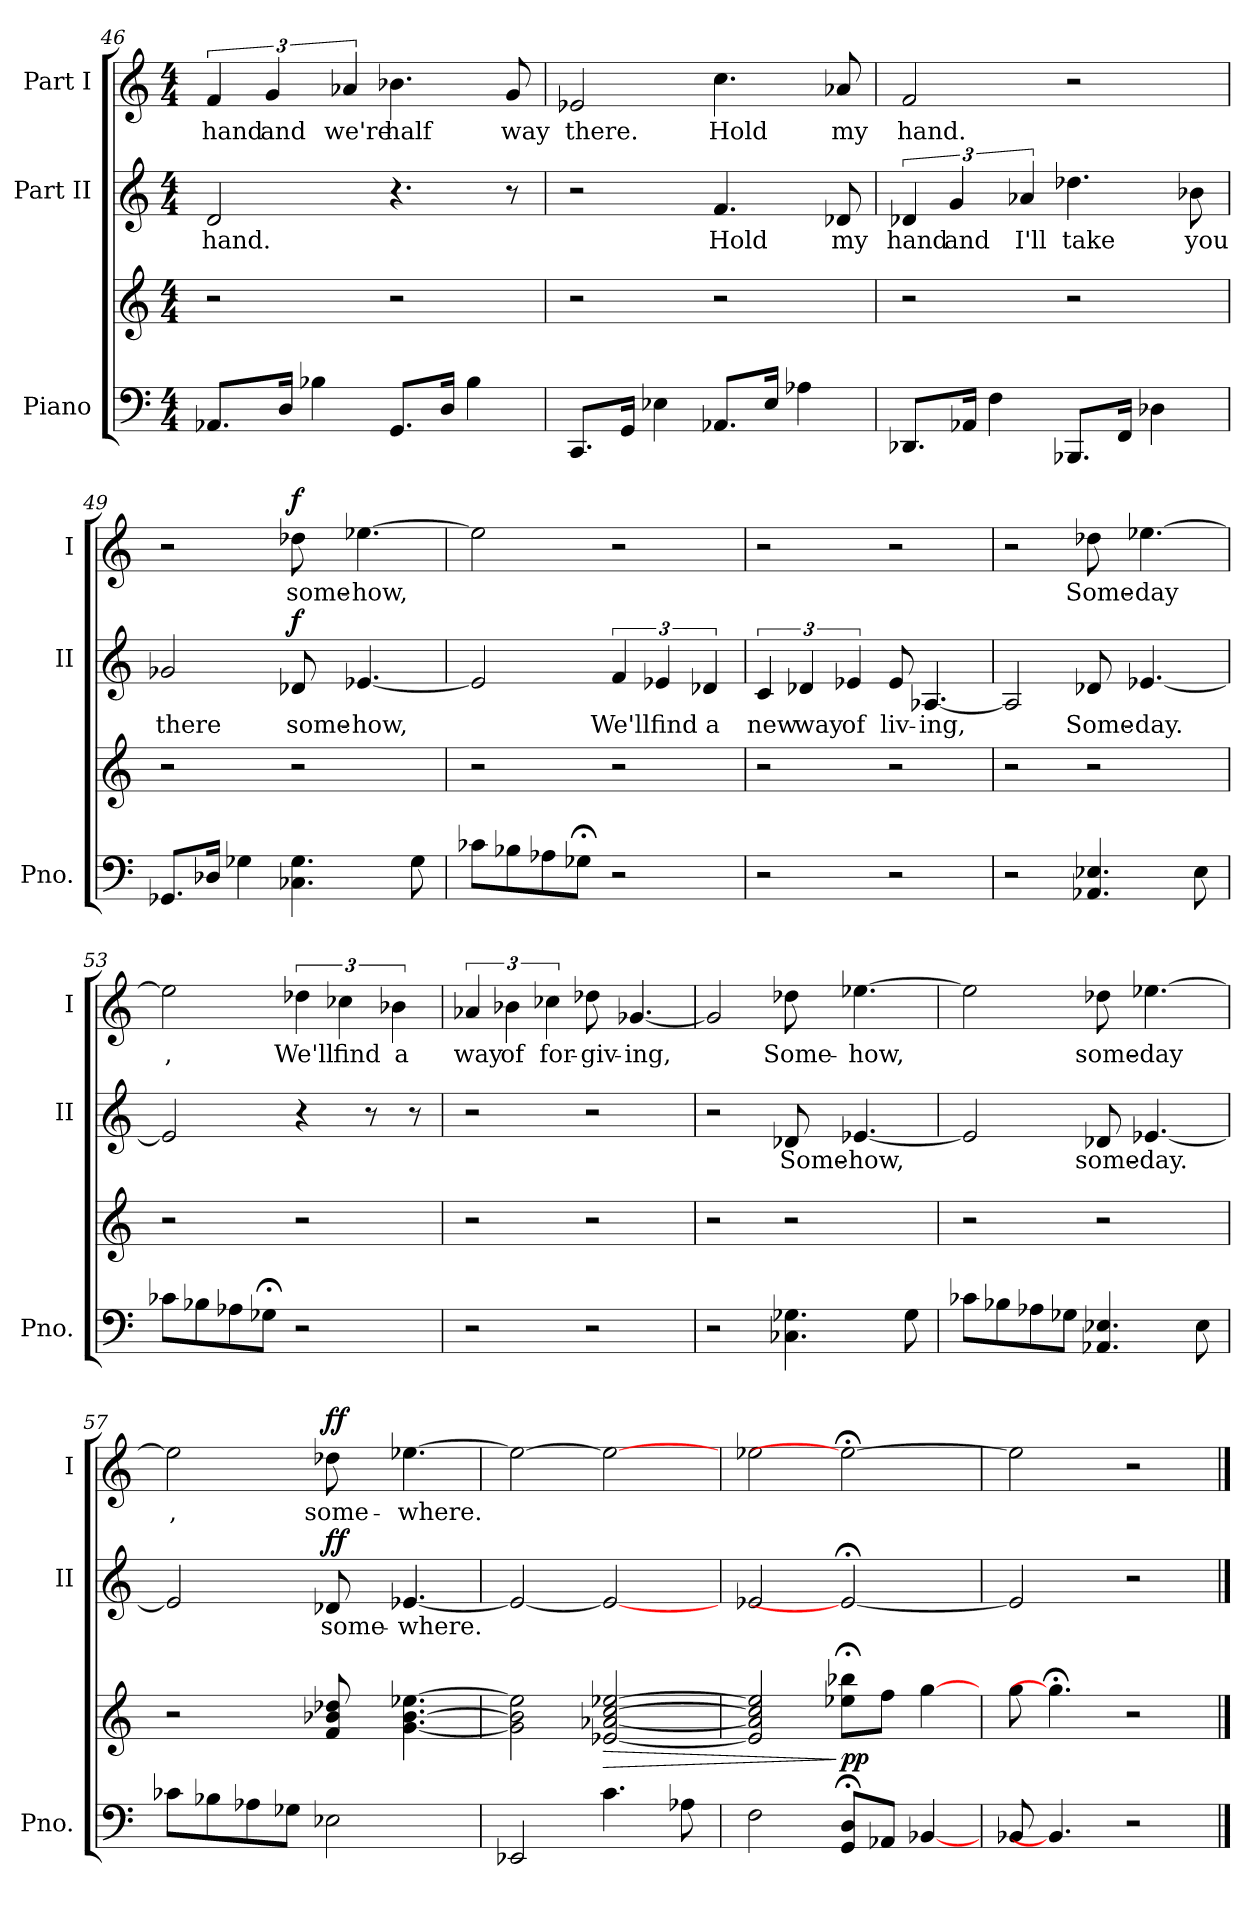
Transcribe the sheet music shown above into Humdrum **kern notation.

**kern	**kern	**dynam	**kern	**text	**dynam	**kern	**text	**dynam
*part3	*part3	*part3	*part2	*part2	*part2	*part1	*part1	*part1
*staff4	*staff3	*staff3/4	*staff2	*staff2	*staff2	*staff1	*staff1	*staff1
*I"Piano	*	*	*I"Part II	*	*	*I"Part I	*	*
*I'Pno.	*	*	*I'II	*	*	*I'I	*	*
*clefF4	*clefG2	*	*clefG2	*	*	*clefG2	*	*
*k[]	*k[]	*	*k[]	*	*	*k[]	*	*
*M4/4	*M4/4	*	*M4/4	*	*	*M4/4	*	*
=46	=46	=46	=46	=46	=46	=46	=46	=46
!	!	!	!	!LO:LY:b	!	!	!LO:LY:b	!
8.AA-X/L	2r	.	2d/	hand.	.	6f/	hand	.
!	!	!	!	!	!	!	!LO:LY:b	!
.	.	.	.	.	.	6g/	and	.
16D/Jk	.	.	.	.	.	.	.	.
4B-X\	.	.	.	.	.	.	.	.
!	!	!	!	!	!	!	!LO:LY:b	!
.	.	.	.	.	.	6a-X/	we're	.
!	!	!	!	!	!	!	!LO:LY:b	!
8.GG/L	2r	.	4.r	.	.	4.b-X\	half	.
16D/Jk	.	.	.	.	.	.	.	.
4B-\	.	.	.	.	.	.	.	.
!	!	!	!	!	!	!	!LO:LY:b	!
.	.	.	8r	.	.	8g/	way	.
=47	=47	=47	=47	=47	=47	=47	=47	=47
!	!	!	!	!	!	!	!LO:LY:b	!
8.CC/L	2r	.	2r	.	.	2e-X/	there.	.
16GG/Jk	.	.	.	.	.	.	.	.
4E-X\	.	.	.	.	.	.	.	.
!	!	!	!	!LO:LY:b	!	!	!LO:LY:b	!
8.AA-X/L	2r	.	4.f/	Hold	.	4.cc\	Hold	.
16E-/Jk	.	.	.	.	.	.	.	.
4A-X\	.	.	.	.	.	.	.	.
!	!	!	!	!LO:LY:b	!	!	!LO:LY:b	!
.	.	.	8d-X/	my	.	8a-X/	my	.
!!LO:LB:g=z
=48	=48	=48	=48	=48	=48	=48	=48	=48
!	!	!	!	!LO:LY:b	!	!	!LO:LY:b	!
8.DD-X/L	2r	.	6d-X/	hand	.	2f/	hand.	.
!	!	!	!	!LO:LY:b	!	!	!	!
.	.	.	6g/	and	.	.	.	.
16AA-X/Jk	.	.	.	.	.	.	.	.
4F\	.	.	.	.	.	.	.	.
!	!	!	!	!LO:LY:b	!	!	!	!
.	.	.	6a-X/	I'll	.	.	.	.
!	!	!	!	!LO:LY:b	!	!	!	!
8.BBB-X/L	2r	.	4.dd-X\	take	.	2r	.	.
16FF/Jk	.	.	.	.	.	.	.	.
4D-X\	.	.	.	.	.	.	.	.
!	!	!	!	!LO:LY:b	!	!	!	!
.	.	.	8b-X\	you	.	.	.	.
=49	=49	=49	=49	=49	=49	=49	=49	=49
!	!	!	!	!LO:LY:b	!	!	!	!
8.GG-X/L	2r	.	2g-X/	there	.	2r	.	.
16D-X/Jk	.	.	.	.	.	.	.	.
4G-X\	.	.	.	.	.	.	.	.
!	!	!	!	!LO:LY:b	!LO:DY:a	!	!LO:LY:b	!LO:DY:a
4.C-X\ 4.G-\	2r	.	8d-X/	some-	f	8dd-X\	some-	f
!	!	!	!	!LO:LY:b	!	!	!LO:LY:b	!
.	.	.	[4.e-X/	-how,	.	[4.ee-X\	-how,	.
8G-\	.	.	.	.	.	.	.	.
=50	=50	=50	=50	=50	=50	=50	=50	=50
8c-X\L	2r	.	2e-/]	.	.	2ee-\]	.	.
8B-X\	.	.	.	.	.	.	.	.
8A-X\	.	.	.	.	.	.	.	.
8G-X;<\J	.	.	.	.	.	.	.	.
!	!	!	!	!LO:LY:b	!	!	!	!
2r	2r	.	6f/	We'll	.	2r	.	.
!	!	!	!	!LO:LY:b	!	!	!	!
.	.	.	6e-X/	find	.	.	.	.
!	!	!	!	!LO:LY:b	!	!	!	!
.	.	.	6d-X/	a	.	.	.	.
!!LO:PB:g=z
=51	=51	=51	=51	=51	=51	=51	=51	=51
!	!	!	!	!LO:LY:b	!	!	!	!
2r	2r	.	6c/	new	.	2r	.	.
!	!	!	!	!LO:LY:b	!	!	!	!
.	.	.	6d-X/	way	.	.	.	.
!	!	!	!	!LO:LY:b	!	!	!	!
.	.	.	6e-X/	of	.	.	.	.
!	!	!	!	!LO:LY:b	!	!	!	!
2r	2r	.	8e-/	liv-	.	2r	.	.
!	!	!	!	!LO:LY:b	!	!	!	!
.	.	.	[4.A-X/	-ing,	.	.	.	.
=52	=52	=52	=52	=52	=52	=52	=52	=52
2r	2r	.	2A-/]	.	.	2r	.	.
!	!	!	!	!LO:LY:b	!	!	!LO:LY:b	!
4.AA-X/ 4.E-X/	2r	.	8d-X/	Some-	.	8dd-X\	Some-	.
!	!	!	!	!LO:LY:b	!	!	!LO:LY:b	!
.	.	.	[4.e-X/	-day.	.	[4.ee-X\	-day	.
8E-\	.	.	.	.	.	.	.	.
=53	=53	=53	=53	=53	=53	=53	=53	=53
!	!	!	!	!	!	!	!LO:LY:b	!
8c-X\L	2r	.	2e-/]	.	.	2ee-\]	,	.
8B-X\	.	.	.	.	.	.	.	.
8A-X\	.	.	.	.	.	.	.	.
8G-X;<\J	.	.	.	.	.	.	.	.
!	!	!	!	!	!	!	!LO:LY:b	!
2r	2r	.	4r	.	.	6dd-X\	We'll	.
!	!	!	!	!	!	!	!LO:LY:b	!
.	.	.	.	.	.	6cc-X\	find	.
.	.	.	8r	.	.	.	.	.
!	!	!	!	!	!	!	!LO:LY:b	!
.	.	.	.	.	.	6b-X\	a	.
.	.	.	8r	.	.	.	.	.
=54	=54	=54	=54	=54	=54	=54	=54	=54
!	!	!	!	!	!	!	!LO:LY:b	!
2r	2r	.	2r	.	.	6a-X/	way	.
!	!	!	!	!	!	!	!LO:LY:b	!
.	.	.	.	.	.	6b-X\	of	.
!	!	!	!	!	!	!	!LO:LY:b	!
.	.	.	.	.	.	6cc-X\	for-	.
!	!	!	!	!	!	!	!LO:LY:b	!
2r	2r	.	2r	.	.	8dd-X\	-giv-	.
!	!	!	!	!	!	!	!LO:LY:b	!
.	.	.	.	.	.	[4.g-X/	-ing,	.
!!LO:LB:g=z
=55	=55	=55	=55	=55	=55	=55	=55	=55
2r	2r	.	2r	.	.	2g-/]	.	.
!	!	!	!	!LO:LY:b	!	!	!LO:LY:b	!
4.C-X\ 4.G-X\	2r	.	8d-X/	Some-	.	8dd-X\	Some-	.
!	!	!	!	!LO:LY:b	!	!	!LO:LY:b	!
.	.	.	[4.e-X/	-how,	.	[4.ee-X\	-how,	.
8G-\	.	.	.	.	.	.	.	.
=56	=56	=56	=56	=56	=56	=56	=56	=56
8c-X\L	2r	.	2e-/]	.	.	2ee-\]	.	.
8B-X\	.	.	.	.	.	.	.	.
8A-X\	.	.	.	.	.	.	.	.
8G-X\J	.	.	.	.	.	.	.	.
!	!	!	!	!LO:LY:b	!	!	!LO:LY:b	!
4.AA-X/ 4.E-X/	2r	.	8d-X/	some-	.	8dd-X\	some-	.
!	!	!	!	!LO:LY:b	!	!	!LO:LY:b	!
.	.	.	[4.e-X/	-day.	.	[4.ee-X\	-day	.
8E-\	.	.	.	.	.	.	.	.
=57	=57	=57	=57	=57	=57	=57	=57	=57
!	!	!	!	!	!	!	!LO:LY:b	!
8c-X\L	2r	.	2e-/]	.	.	2ee-\]	,	.
8B-X\	.	.	.	.	.	.	.	.
8A-X\	.	.	.	.	.	.	.	.
8G-X\J	.	.	.	.	.	.	.	.
!	!	!	!	!LO:LY:b	!LO:DY:a	!	!LO:LY:b	!LO:DY:a
2E-X\	8f/ 8b-X/ 8dd-X/	.	8d-X/	some-	ff	8dd-X\	some-	ff
!	!	!	!	!LO:LY:b	!	!	!LO:LY:b	!
.	[4.g\ [4.b-\ [4.ee-X\	.	[4.e-X/	-where.	.	[4.ee-X\	-where.	.
=58	=58	=58	=58	=58	=58	=58	=58	=58
2EE-X/	2g\] 2b-\] 2ee-\]	.	2e-/_	.	.	2ee-\_	.	.
!	!	!LO:HP:b	!	!	!	!	!	!
4.c\	[2e-X/ [2a-X/ [2cc/ [2ee-X/	>	2e-/_	.	.	2ee-\_	.	.
8A-X\	.	.	.	.	.	.	.	.
!!LO:LB:g=z
=59	=59	=59	=59	=59	=59	=59	=59	=59
2F\	2e-/] 2a-/] 2cc/] 2ee-/]	.	2e-X/	.	.	2ee-X\	.	.
!	!	!LO:DY:n=1:b	!	!	!	!	!	!
8GG/;< 8D/;<L	8ee-X\;< 8bb-X\;<L	] pp	2e-;</_	.	.	2ee-;<\_	.	.
8AA-X/J	8ff\J	.	.	.	.	.	.	.
[4BB-X/	[4gg\	.	.	.	.	.	.	.
=60	=60	=60	=60	=60	=60	=60	=60	=60
8BB-X/	8gg\	.	2e-/]	.	.	2ee-\]	.	.
4.BB-/]	4.gg;<\]	.	.	.	.	.	.	.
2r	2r	.	2r	.	.	2r	.	.
==	==	==	==	==	==	==	==	==
*-	*-	*-	*-	*-	*-	*-	*-	*-
